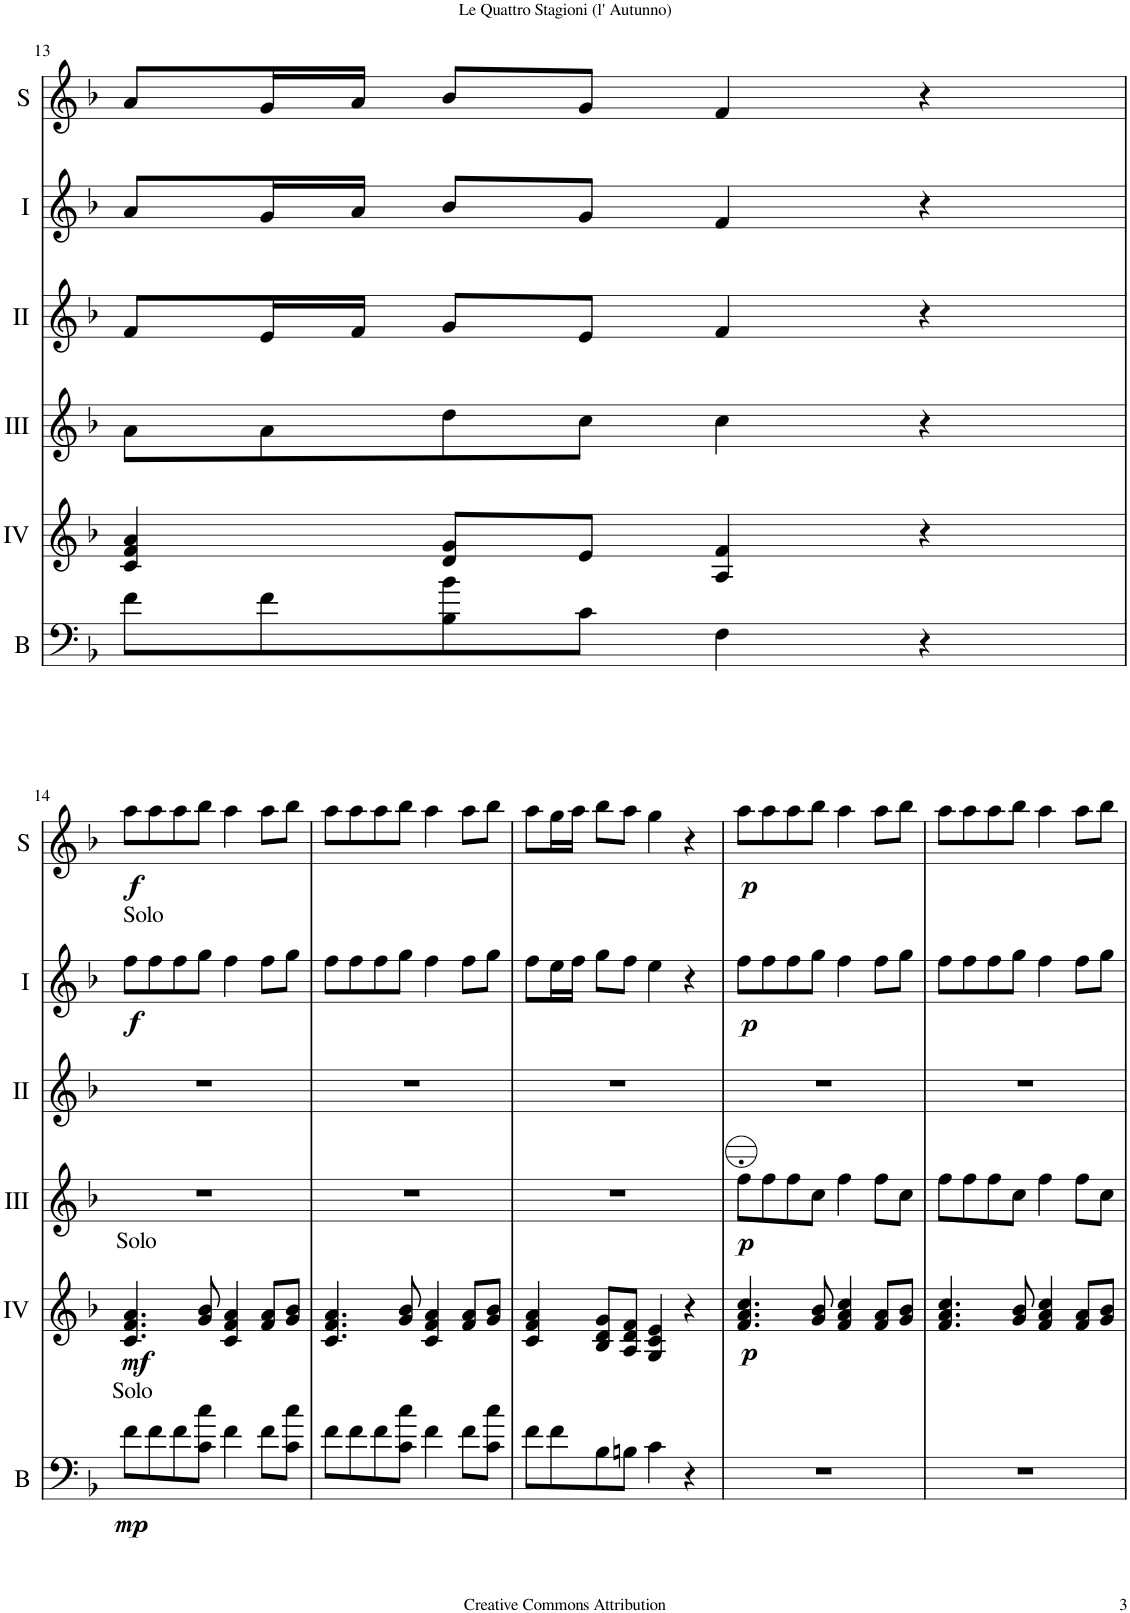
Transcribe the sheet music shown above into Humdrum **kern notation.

**kern	**dynam	**kern	**dynam	**kern	**dynam	**kern	**kern	**dynam	**kern	**dynam
*part6	*part6	*part5	*part5	*part4	*part4	*part3	*part2	*part2	*part1	*part1
*staff6	*staff6	*staff5	*staff5	*staff4	*staff4	*staff3	*staff2	*staff2	*staff1	*staff1
*I"Bass	*	*I"Acc. 4	*	*I"Acc. 3	*	*I"Acc. 2	*I"Acc. 1	*	*I"Acc. Solo	*
*I'B	*	*	*	*	*	*	*	*	*I'S	*
!!LO:PB:g=z
*clefF4	*	*clefG2	*	*clefG2	*	*clefG2	*clefG2	*	*clefG2	*
*Trd7c12	*	*	*	*Trd7c12	*	*	*	*	*	*
*k[b-]	*	*k[b-]	*	*k[b-]	*	*k[b-]	*k[b-]	*	*k[b-]	*
*M4/4	*	*M4/4	*	*M4/4	*	*M4/4	*M4/4	*	*M4/4	*
*met(c)	*	*met(c)	*	*met(c)	*	*met(c)	*met(c)	*	*met(c)	*
=13	=13	=13	=13	=13	=13	=13	=13	=13	=13	=13
8f\L	.	4c/ 4f/ 4a/	.	8a\L	.	8f/L	8a/L	.	8a/L	.
8f\	.	.	.	8a\	.	16e/L	16g/L	.	16g/L	.
.	.	.	.	.	.	16f/JJ	16a/JJ	.	16a/JJ	.
8B-\ 8b-\	.	8d/ 8g/L	.	8dd\	.	8g/L	8b-/L	.	8b-/L	.
8c\J	.	8e/J	.	8cc\J	.	8e/J	8g/J	.	8g/J	.
4F\	.	4A/ 4f/	.	4cc\	.	4f/	4f/	.	4f/	.
4r	.	4r	.	4r	.	4r	4r	.	4r	.
!!LO:LB:g=z
=14	=14	=14	=14	=14	=14	=14	=14	=14	=14	=14
!	!	!	!	!	!	!	!LO:TX:a:t=Solo	!	!	!
!	!	!LO:TX:a:t=Solo	!	!	!	!	!	!	!	!
!LO:TX:a:t=Solo	!	!	!	!	!	!	!	!	!	!
!	!LO:DY:b	!	!LO:DY:b	!	!	!	!	!LO:DY:b	!	!LO:DY:b
8f\L	mp	4.c/ 4.f/ 4.a/	mf	1r	.	1r	8ff\L	f	8aa\L	f
8f\	.	.	.	.	.	.	8ff\	.	8aa\	.
8f\	.	.	.	.	.	.	8ff\	.	8aa\	.
8c\ 8cc\J	.	8g/ 8b-/	.	.	.	.	8gg\J	.	8bb-\J	.
4f\	.	4c/ 4f/ 4a/	.	.	.	.	4ff\	.	4aa\	.
8f\L	.	8f/ 8a/L	.	.	.	.	8ff\L	.	8aa\L	.
8c\ 8cc\J	.	8g/ 8b-/J	.	.	.	.	8gg\J	.	8bb-\J	.
=15	=15	=15	=15	=15	=15	=15	=15	=15	=15	=15
8f\L	.	4.c/ 4.f/ 4.a/	.	1r	.	1r	8ff\L	.	8aa\L	.
8f\	.	.	.	.	.	.	8ff\	.	8aa\	.
8f\	.	.	.	.	.	.	8ff\	.	8aa\	.
8c\ 8cc\J	.	8g/ 8b-/	.	.	.	.	8gg\J	.	8bb-\J	.
4f\	.	4c/ 4f/ 4a/	.	.	.	.	4ff\	.	4aa\	.
8f\L	.	8f/ 8a/L	.	.	.	.	8ff\L	.	8aa\L	.
8c\ 8cc\J	.	8g/ 8b-/J	.	.	.	.	8gg\J	.	8bb-\J	.
=16	=16	=16	=16	=16	=16	=16	=16	=16	=16	=16
8f\L	.	4c/ 4f/ 4a/	.	1r	.	1r	8ff\L	.	8aa\L	.
8f\	.	.	.	.	.	.	16ee\L	.	16gg\L	.
.	.	.	.	.	.	.	16ff\JJ	.	16aa\JJ	.
8B-\	.	8B-/ 8d/ 8g/L	.	.	.	.	8gg\L	.	8bb-\L	.
8Bn\J	.	8A/ 8d/ 8f/J	.	.	.	.	8ff\J	.	8aa\J	.
4c\	.	4G/ 4c/ 4e/	.	.	.	.	4ee\	.	4gg\	.
4r	.	4r	.	.	.	.	4r	.	4r	.
=17	=17	=17	=17	=17	=17	=17	=17	=17	=17	=17
!	!	!	!LO:DY:b	!	!LO:DY:b	!	!	!LO:DY:b	!	!LO:DY:b
1r	.	4.f/ 4.a/ 4.cc/	p	8ff\L	p	1r	8ff\L	p	8aa\L	p
.	.	.	.	8ff\	.	.	8ff\	.	8aa\	.
.	.	.	.	8ff\	.	.	8ff\	.	8aa\	.
.	.	8g/ 8b-/	.	8cc\J	.	.	8gg\J	.	8bb-\J	.
.	.	4f/ 4a/ 4cc/	.	4ff\	.	.	4ff\	.	4aa\	.
.	.	8f/ 8a/L	.	8ff\L	.	.	8ff\L	.	8aa\L	.
.	.	8g/ 8b-/J	.	8cc\J	.	.	8gg\J	.	8bb-\J	.
=18	=18	=18	=18	=18	=18	=18	=18	=18	=18	=18
1r	.	4.f/ 4.a/ 4.cc/	.	8ff\L	.	1r	8ff\L	.	8aa\L	.
.	.	.	.	8ff\	.	.	8ff\	.	8aa\	.
.	.	.	.	8ff\	.	.	8ff\	.	8aa\	.
.	.	8g/ 8b-/	.	8cc\J	.	.	8gg\J	.	8bb-\J	.
.	.	4f/ 4a/ 4cc/	.	4ff\	.	.	4ff\	.	4aa\	.
.	.	8f/ 8a/L	.	8ff\L	.	.	8ff\L	.	8aa\L	.
.	.	8g/ 8b-/J	.	8cc\J	.	.	8gg\J	.	8bb-\J	.
=	=	=	=	=	=	=	=	=	=	=
*-	*-	*-	*-	*-	*-	*-	*-	*-	*-	*-
